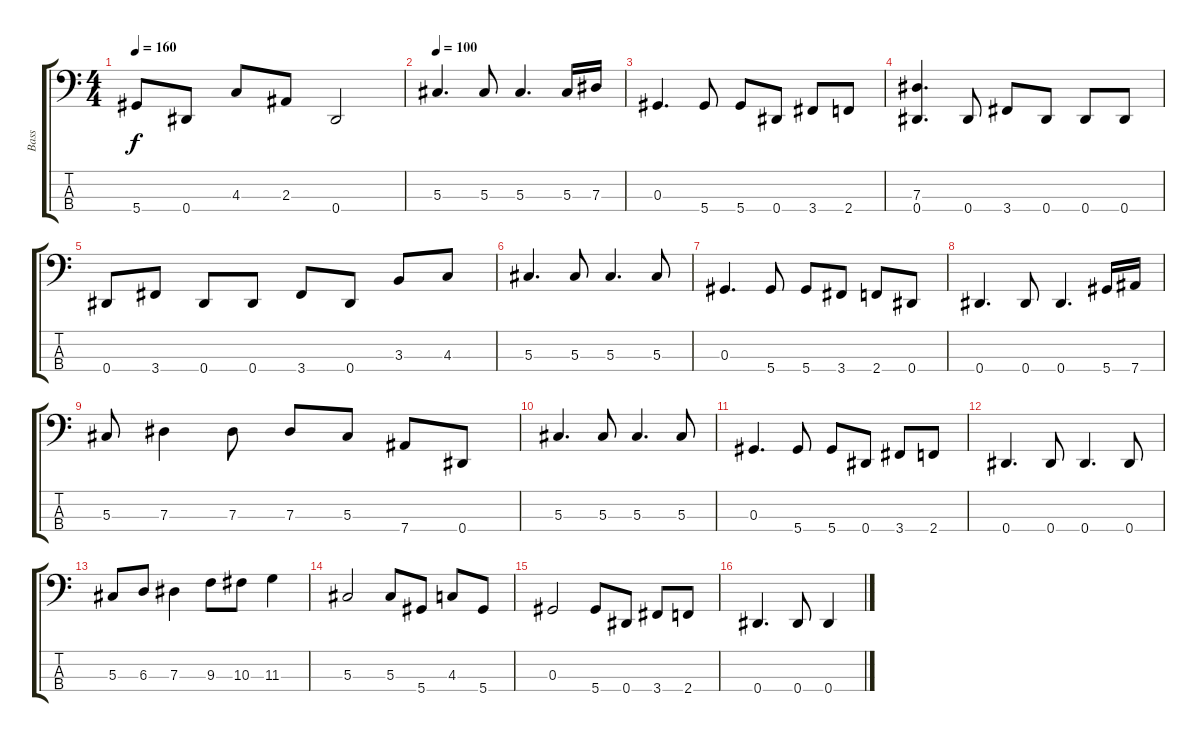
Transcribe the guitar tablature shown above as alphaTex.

\track ("Bass" "Bass") {instrument electricbasspick}
\staff {score tabs}
\tuning (Gb2 Db2 Ab1 Eb1) {hide}
\ts (4 4)
\tempo 160
\clef f4
\ks c
5.4.8{dy f} 0.4.8 4.3.8 2.3.8 0.4.2 |
\tempo 100
5.3.4{d} 5.3.8 5.3.4{d} 5.3.16 7.3.16 |
0.3.4{d} 5.4.8 5.4.8 0.4.8 3.4.8 2.4.8 |
(7.3 0.4).4{d} 0.4.8 3.4.8 0.4.8 0.4.8 0.4.8 |
0.4.8 3.4.8 0.4.8 0.4.8 3.4.8 0.4.8 3.3.8 4.3.8 |
5.3.4{d} 5.3.8 5.3.4{d} 5.3.8 |
0.3.4{d} 5.4.8 5.4.8 3.4.8 2.4.8 0.4.8 |
0.4.4{d} 0.4.8 0.4.4{d} 5.4.16 7.4.16 |
5.3.8 7.3.4 7.3.8 7.3.8 5.3.8 7.4.8 0.4.8 |
5.3.4{d} 5.3.8 5.3.4{d} 5.3.8 |
0.3.4{d} 5.4.8 5.4.8 0.4.8 3.4.8 2.4.8 |
0.4.4{d} 0.4.8 0.4.4{d} 0.4.8 |
5.3.8 6.3.8 7.3.4 9.3.8 10.3.8 11.3.4 |
5.3.2 5.3.8 5.4.8 4.3.8 5.4.8 |
0.3.2 5.4.8 0.4.8 3.4.8 2.4.8 |
0.4.4{d} 0.4.8 0.4.4
